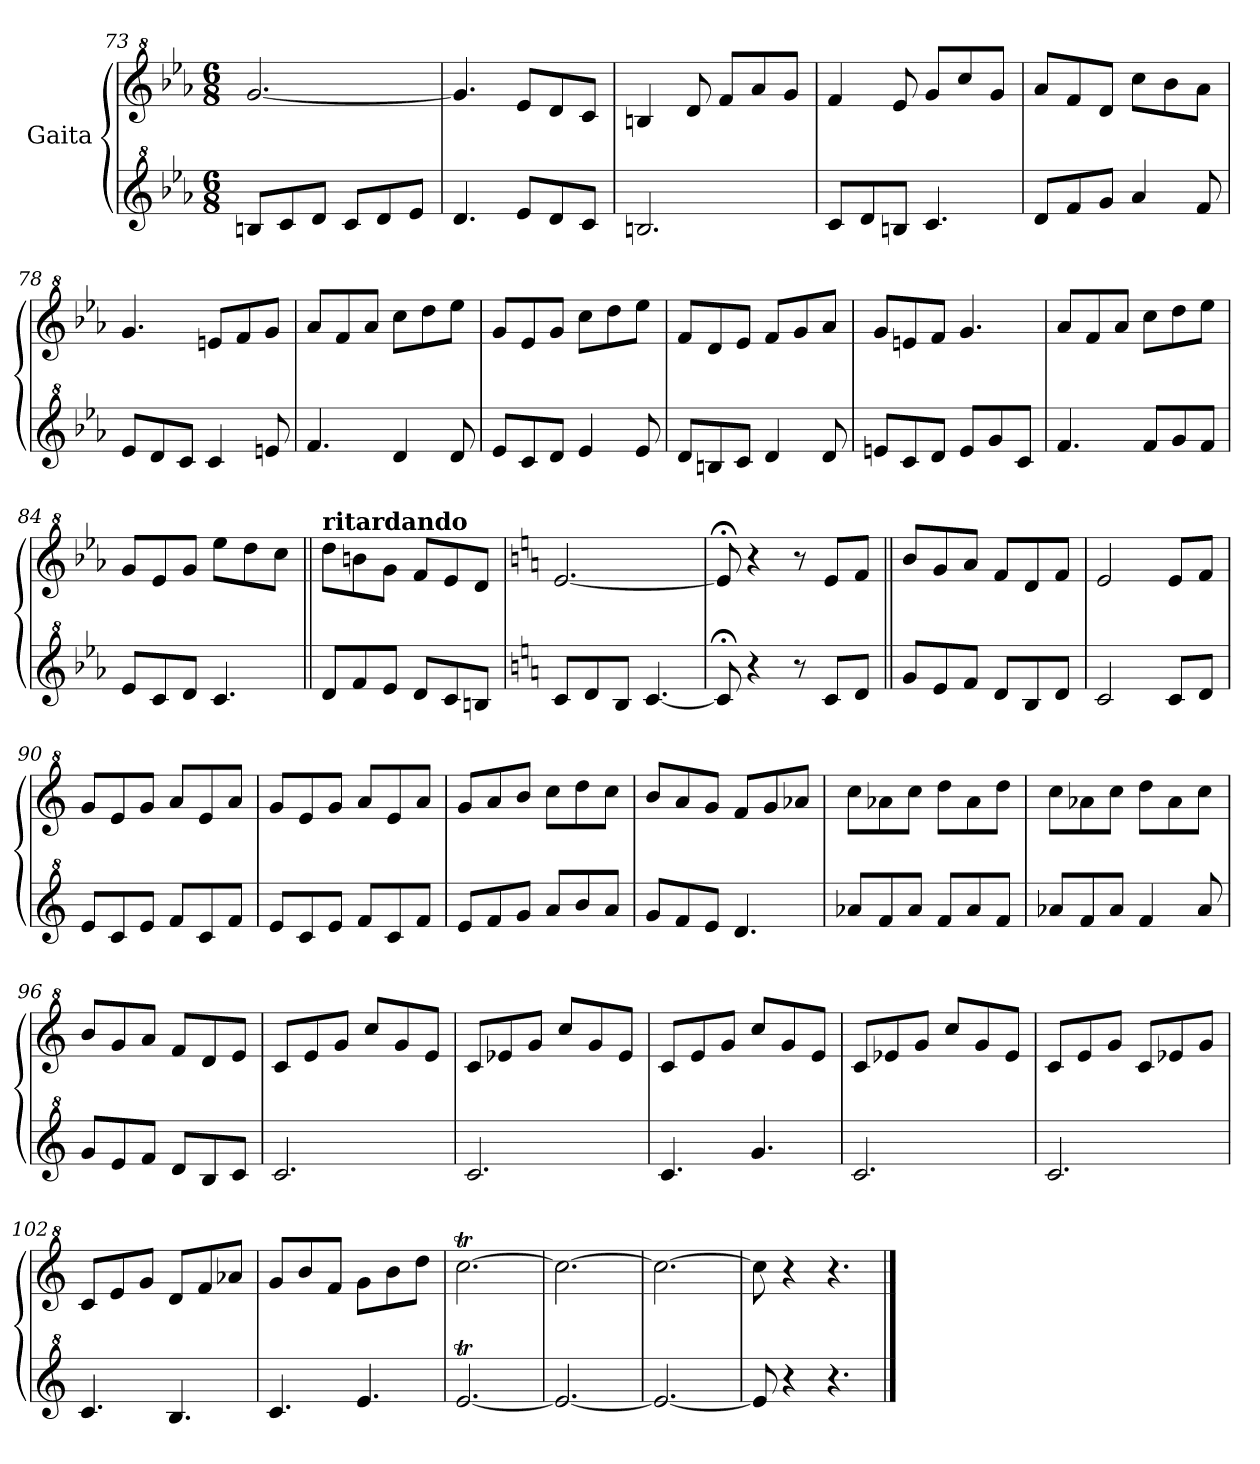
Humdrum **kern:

**kern	**kern
*part2	*part1
*staff2	*staff1
*I"Gaita	*I"Gaita
*clefG^2	*clefG^2
*k[b-e-a-]	*k[b-e-a-]
*E-:	*E-:
*M6/8	*M6/8
=73	=73
8bn/L	[2.gg/
8cc/	.
8dd/J	.
8cc/L	.
8dd/	.
8ee-/J	.
=74	=74
4.dd/	4.gg/]
8ee-/L	8ee-/L
8dd/	8dd/
8cc/J	8cc/J
=75	=75
2.bn/	4bn/
.	8dd/
.	8ff/L
.	8aa-/
.	8gg/J
=76	=76
8cc/L	4ff/
8dd/	.
8bn/J	8ee-/
4.cc/	8gg/L
.	8ccc/
.	8gg/J
=77	=77
8dd/L	8aa-/L
8ff/	8ff/
8gg/J	8dd/J
4aa-/	8ccc\L
.	8bb-\
8ff/	8aa-\J
!!LO:LB:g=z
=78	=78
8ee-/L	4.gg/
8dd/	.
8cc/J	.
4cc/	8een/L
.	8ff/
8een/	8gg/J
=79	=79
4.ff/	8aa-/L
.	8ff/
.	8aa-/J
4dd/	8ccc\L
.	8ddd\
8dd/	8eee-\J
=80	=80
8ee-/L	8gg/L
8cc/	8ee-/
8dd/J	8gg/J
4ee-/	8ccc\L
.	8ddd\
8ee-/	8eee-\J
=81	=81
8dd/L	8ff/L
8bn/	8dd/
8cc/J	8ee-/J
4dd/	8ff/L
.	8gg/
8dd/	8aa-/J
=82	=82
8een/L	8gg/L
8cc/	8een/
8dd/J	8ff/J
8ee/L	4.gg/
8gg/	.
8cc/J	.
=83	=83
4.ff/	8aa-/L
.	8ff/
.	8aa-/J
8ff/L	8ccc\L
8gg/	8ddd\
8ff/J	8eee-\J
!!LO:LB:g=z
=84	=84
8ee-/L	8gg/L
8cc/	8ee-/
8dd/J	8gg/J
4.cc/	8eee-\L
.	8ddd\
.	8ccc\J
=85||	=85||
!	!LO:TX:a:B:t=ritardando
8dd/L	8ddd\L
8ff/	8bbn\
8ee-/J	8gg\J
8dd/L	8ff/L
8cc/	8ee-/
8bn/J	8dd/J
=86	=86
*k[]	*k[]
*C:	*C:
8cc/L	[2.ee/
8dd/	.
8b/J	.
[4.cc/	.
=87	=87
*	*MM180
8cc;</]	8ee;</]
4r	4r
8r	8r
8cc/L	8ee/L
8dd/J	8ff/J
=88||	=88||
8gg/L	8bb/L
8ee/	8gg/
8ff/J	8aa/J
8dd/L	8ff/L
8b/	8dd/
8dd/J	8ff/J
=89	=89
2cc/	2ee/
8cc/L	8ee/L
8dd/J	8ff/J
=90	=90
8ee/L	8gg/L
8cc/	8ee/
8ee/J	8gg/J
8ff/L	8aa/L
8cc/	8ee/
8ff/J	8aa/J
!!LO:PB:g=z
=91	=91
8ee/L	8gg/L
8cc/	8ee/
8ee/J	8gg/J
8ff/L	8aa/L
8cc/	8ee/
8ff/J	8aa/J
=92	=92
8ee/L	8gg/L
8ff/	8aa/
8gg/J	8bb/J
8aa/L	8ccc\L
8bb/	8ddd\
8aa/J	8ccc\J
=93	=93
8gg/L	8bb/L
8ff/	8aa/
8ee/J	8gg/J
4.dd/	8ff/L
.	8gg/
.	8aa-X/J
=94	=94
8aa-X/L	8ccc\L
8ff/	8aa-X\
8aa-/J	8ccc\J
8ff/L	8ddd\L
8aa-/	8aa-\
8ff/J	8ddd\J
=95	=95
8aa-X/L	8ccc\L
8ff/	8aa-X\
8aa-/J	8ccc\J
4ff/	8ddd\L
.	8aa-\
8aa-/	8ccc\J
=96	=96
8gg/L	8bb/L
8ee/	8gg/
8ff/J	8aa/J
8dd/L	8ff/L
8b/	8dd/
8cc/J	8ee/J
=97	=97
2.cc/	8cc/L
.	8ee/
.	8gg/J
.	8ccc/L
.	8gg/
.	8ee/J
!!LO:LB:g=z
=98	=98
2.cc/	8cc/L
.	8ee-X/
.	8gg/J
.	8ccc/L
.	8gg/
.	8ee-/J
=99	=99
4.cc/	8cc/L
.	8ee/
.	8gg/J
4.gg/	8ccc/L
.	8gg/
.	8ee/J
=100	=100
2.cc/	8cc/L
.	8ee-X/
.	8gg/J
.	8ccc/L
.	8gg/
.	8ee-/J
=101	=101
2.cc/	8cc/L
.	8ee/
.	8gg/J
.	8cc/L
.	8ee-X/
.	8gg/J
=102	=102
4.cc/	8cc/L
.	8ee/
.	8gg/J
4.b/	8dd/L
.	8ff/
.	8aa-X/J
=103	=103
4.cc/	8gg/L
.	8bb/
.	8ff/J
4.ee/	8gg\L
.	8bb\
.	8ddd\J
=104	=104
[2.eet/	[2.cccT\
=105	=105
2.ee/_	2.ccc\_
=106	=106
2.ee/_	2.ccc\_
!!LO:LB:g=z
=107	=107
8ee/]	8ccc\]
4r	4r
4.r	4.r
==	==
*-	*-
